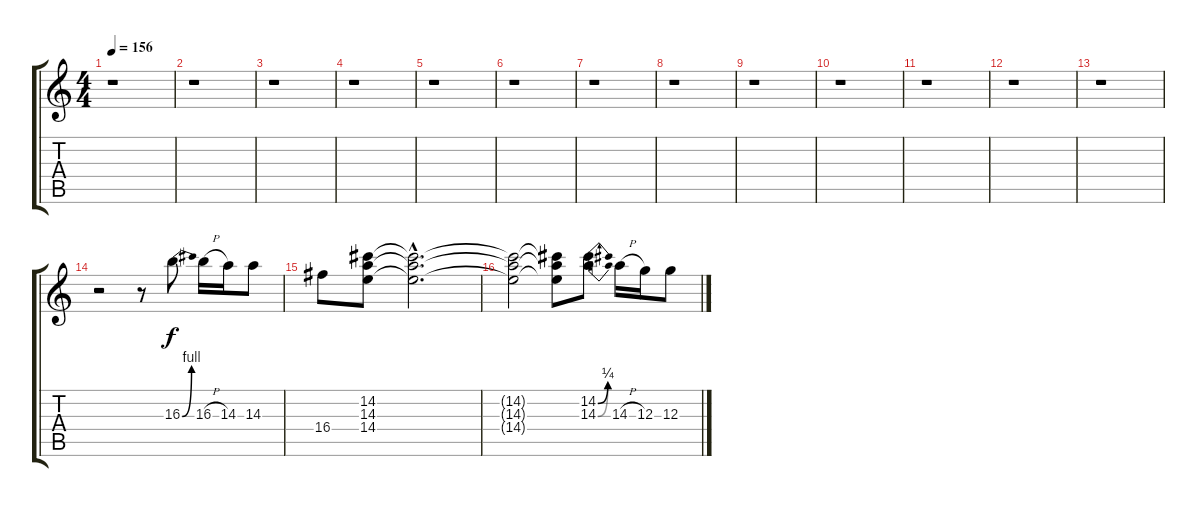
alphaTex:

\track "" {instrument distortionguitar}
\staff {score tabs}
\tuning (E4 B3 G3 D3 A2 E2) {hide}
\ts (4 4)
\tempo 156
\clef g2
\ks c
r.1{dy f instrument distortionguitar} |
r.1 |
r.1 |
r.1 |
r.1 |
r.1 |
r.1 |
r.1 |
r.1 |
r.1 |
r.1 |
r.1 |
r.1 |
r.2 r.8 16.3{be (bend 0 0 60 4)}.8 16.3{h}.16 14.3.16 14.3.8 |
16.4.8 (14.2 14.3 14.4).8 (14.2{hac t} 14.3{hac t} 14.4{hac t}).2{d} |
(14.2{t} 14.3{t} 14.4{t}).2 (14.2{t} 14.3{t} 14.4{t}).8 (14.2{be (bend 0 0 60 1)} 14.3{be (bend 0 0 60 1)}).8 14.3{h}.16 12.3.16 12.3.8
